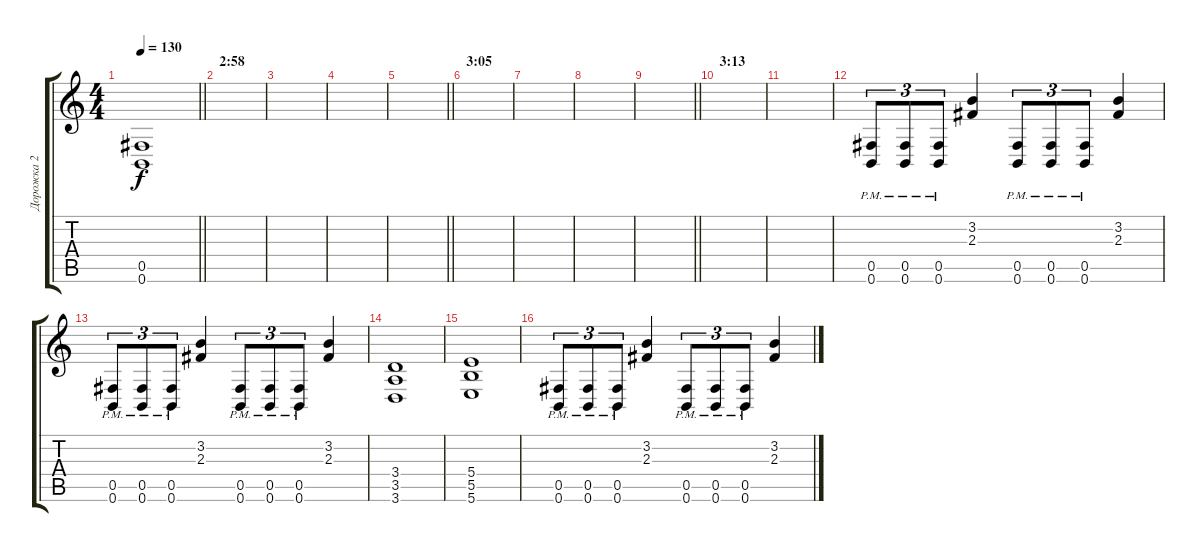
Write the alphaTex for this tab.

\track ("Дорожка 2" "Дорожка 2") {instrument overdrivenguitar}
\staff {score tabs}
\tuning (Db4 Ab3 E3 B2 Gb2 B1) {hide}
\ts (4 4)
\tempo 130
\clef g2
\barLineRight lightlight
\ks c
(0.5{t} 0.6{t}).1{dy f} |
\section ("" "2:58")
|
|
|
\barLineRight lightlight
|
\section ("" "3:05")
|
|
|
\barLineRight lightlight
|
\section ("" "3:13")
|
|
(0.5{pm} 0.6{pm}).8{tu (3 2) volume 16} (0.5{pm} 0.6{pm}).8{tu (3 2)} (0.5{pm} 0.6{pm}).8{tu (3 2)} (3.2 2.3).4 (0.5{pm} 0.6{pm}).8{tu (3 2)} (0.5{pm} 0.6{pm}).8{tu (3 2)} (0.5{pm} 0.6{pm}).8{tu (3 2)} (3.2 2.3).4 |
(0.5{pm} 0.6{pm}).8{tu (3 2)} (0.5{pm} 0.6{pm}).8{tu (3 2)} (0.5{pm} 0.6{pm}).8{tu (3 2)} (3.2 2.3).4 (0.5{pm} 0.6{pm}).8{tu (3 2)} (0.5{pm} 0.6{pm}).8{tu (3 2)} (0.5{pm} 0.6{pm}).8{tu (3 2)} (3.2 2.3).4 |
(3.4 3.5 3.6).1 |
(5.4 5.5 5.6).1 |
(0.5{pm} 0.6{pm}).8{tu (3 2)} (0.5{pm} 0.6{pm}).8{tu (3 2)} (0.5{pm} 0.6{pm}).8{tu (3 2)} (3.2 2.3).4 (0.5{pm} 0.6{pm}).8{tu (3 2)} (0.5{pm} 0.6{pm}).8{tu (3 2)} (0.5{pm} 0.6{pm}).8{tu (3 2)} (3.2 2.3).4
